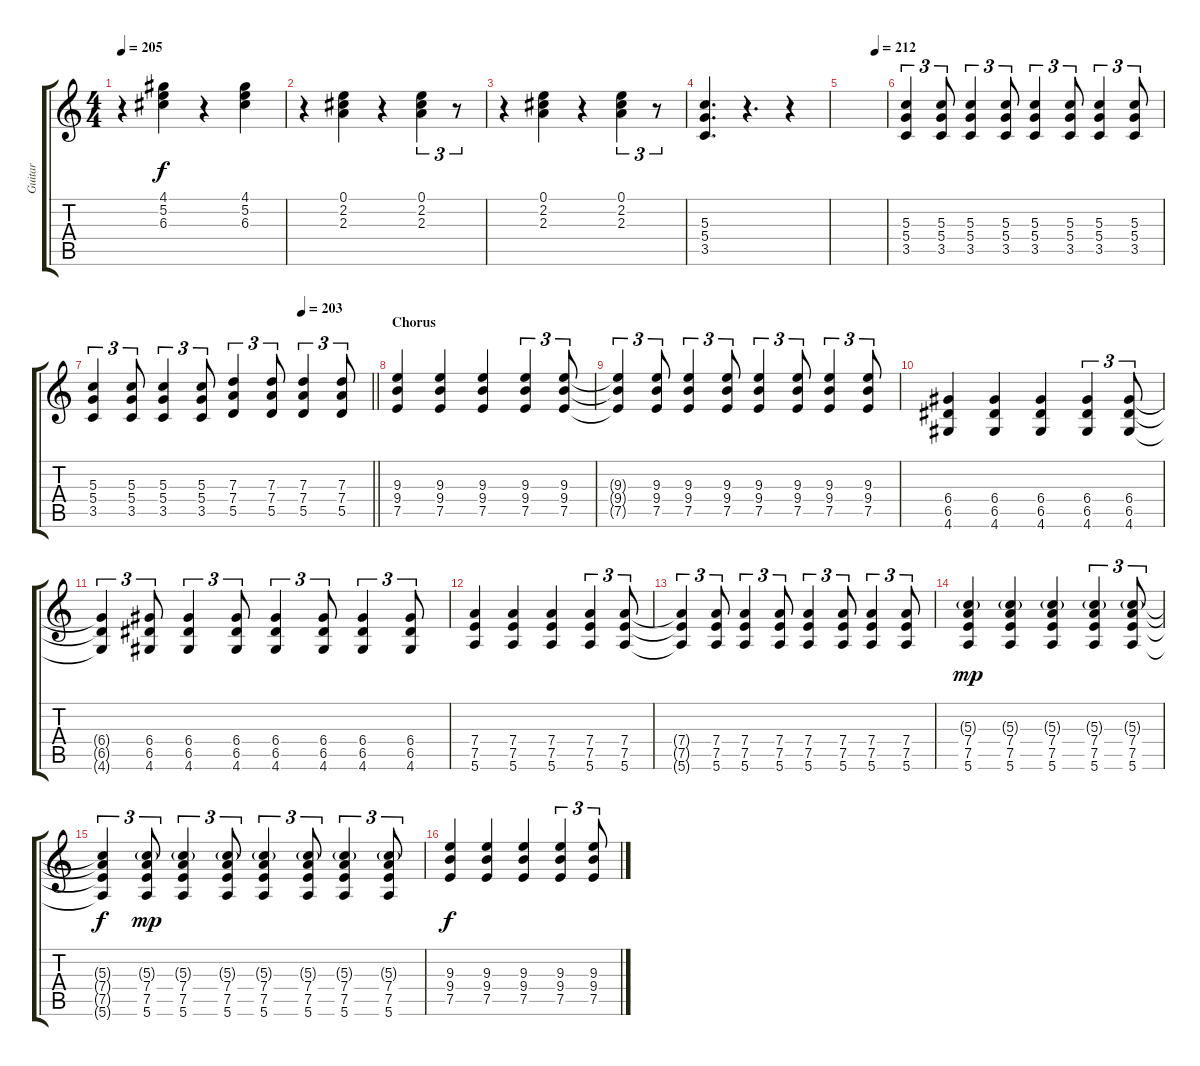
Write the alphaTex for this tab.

\track ("Guitar" "Guitar") {instrument distortionguitar}
\staff {score tabs}
\tuning (E4 B3 G3 D3 A2 E2) {hide}
\ts (4 4)
\tempo 205
\clef g2
\ks c
r.4{dy f} (4.1 5.2 6.3).4 r.4 (4.1 5.2 6.3).4 |
r.4 (0.1 2.2 2.3).4 r.4 (0.1 2.2 2.3).4{tu (3 2)} r.8{tu (3 2)} |
r.4 (0.1 2.2 2.3).4 r.4 (0.1 2.2 2.3).4{tu (3 2)} r.8{tu (3 2) volume 11} |
(5.3 5.4 3.5).4{d} r.4{d} r.4 |
\tempo (212 0.75)
|
(5.3 5.4 3.5).4{tu (3 2)} (5.3 5.4 3.5).8{tu (3 2)} (5.3 5.4 3.5).4{tu (3 2)} (5.3 5.4 3.5).8{tu (3 2)} (5.3 5.4 3.5).4{tu (3 2)} (5.3 5.4 3.5).8{tu (3 2)} (5.3 5.4 3.5).4{tu (3 2)} (5.3 5.4 3.5).8{tu (3 2)} |
\tempo (203 0.75)
\barLineRight lightlight
(5.3 5.4 3.5).4{tu (3 2)} (5.3 5.4 3.5).8{tu (3 2)} (5.3 5.4 3.5).4{tu (3 2)} (5.3 5.4 3.5).8{tu (3 2)} (7.3 7.4 5.5).4{tu (3 2)} (7.3 7.4 5.5).8{tu (3 2)} (7.3 7.4 5.5).4{tu (3 2)} (7.3 7.4 5.5).8{tu (3 2)} |
\section ("" "Chorus")
(9.3 9.4 7.5).4 (9.3 9.4 7.5).4 (9.3 9.4 7.5).4 (9.3 9.4 7.5).4{tu (3 2)} (9.3 9.4 7.5).8{tu (3 2)} |
(9.3{t} 9.4{t} 7.5{t}).4{tu (3 2)} (9.3 9.4 7.5).8{tu (3 2)} (9.3 9.4 7.5).4{tu (3 2)} (9.3 9.4 7.5).8{tu (3 2)} (9.3 9.4 7.5).4{tu (3 2)} (9.3 9.4 7.5).8{tu (3 2)} (9.3 9.4 7.5).4{tu (3 2)} (9.3 9.4 7.5).8{tu (3 2)} |
(6.4 6.5 4.6).4 (6.4 6.5 4.6).4 (6.4 6.5 4.6).4 (6.4 6.5 4.6).4{tu (3 2)} (6.4 6.5 4.6).8{tu (3 2)} |
(6.4{t} 6.5{t} 4.6{t}).4{tu (3 2)} (6.4 6.5 4.6).8{tu (3 2)} (6.4 6.5 4.6).4{tu (3 2)} (6.4 6.5 4.6).8{tu (3 2)} (6.4 6.5 4.6).4{tu (3 2)} (6.4 6.5 4.6).8{tu (3 2)} (6.4 6.5 4.6).4{tu (3 2)} (6.4 6.5 4.6).8{tu (3 2)} |
(7.4 7.5 5.6).4 (7.4 7.5 5.6).4 (7.4 7.5 5.6).4 (7.4 7.5 5.6).4{tu (3 2)} (7.4 7.5 5.6).8{tu (3 2)} |
(7.4{t} 7.5{t} 5.6{t}).4{tu (3 2)} (7.4 7.5 5.6).8{tu (3 2)} (7.4 7.5 5.6).4{tu (3 2)} (7.4 7.5 5.6).8{tu (3 2)} (7.4 7.5 5.6).4{tu (3 2)} (7.4 7.5 5.6).8{tu (3 2)} (7.4 7.5 5.6).4{tu (3 2)} (7.4 7.5 5.6).8{tu (3 2)} |
(5.3{g} 7.4 7.5 5.6).4{dy mp} (5.3{g} 7.4 7.5 5.6).4 (5.3{g} 7.4 7.5 5.6).4 (5.3{g} 7.4 7.5 5.6).4{tu (3 2)} (5.3{g} 7.4 7.5 5.6).8{tu (3 2)} |
(5.3{t} 7.4{t} 7.5{t} 5.6{t}).4{tu (3 2) dy f} (5.3{g} 7.4 7.5 5.6).8{tu (3 2) dy mp} (5.3{g} 7.4 7.5 5.6).4{tu (3 2)} (5.3{g} 7.4 7.5 5.6).8{tu (3 2)} (5.3{g} 7.4 7.5 5.6).4{tu (3 2)} (5.3{g} 7.4 7.5 5.6).8{tu (3 2)} (5.3{g} 7.4 7.5 5.6).4{tu (3 2)} (5.3{g} 7.4 7.5 5.6).8{tu (3 2)} |
(9.3 9.4 7.5).4{dy f} (9.3 9.4 7.5).4 (9.3 9.4 7.5).4 (9.3 9.4 7.5).4{tu (3 2)} (9.3 9.4 7.5).8{tu (3 2)}
